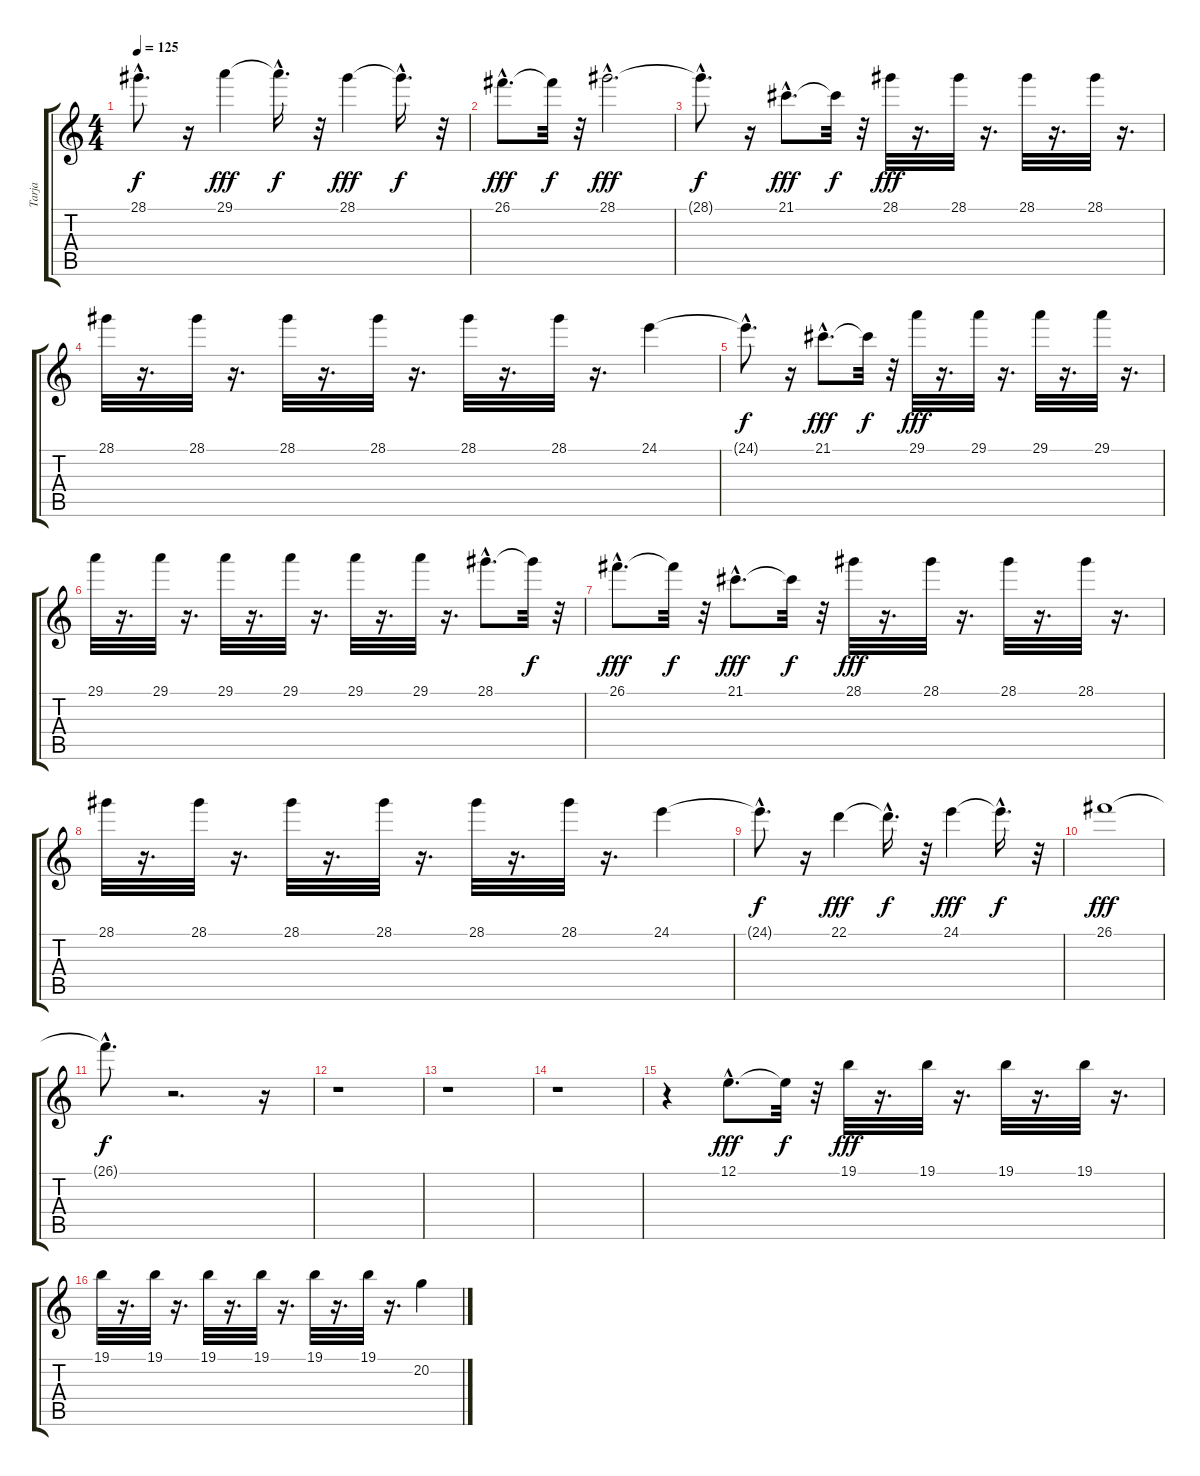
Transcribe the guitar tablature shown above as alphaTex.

\track ("Tarja" "Tarja") {instrument synthvoice}
\staff {score tabs}
\tuning (E4 B3 G3 D3 A2 E2) {hide}
\ts (4 4)
\tempo 125
\clef g2
\ks c
28.1{hac t}.8{d dy f} r.16 29.1.4{dy fff} 29.1{hac t}.16{d dy f} r.32 28.1.4{dy fff} 28.1{hac t}.16{d dy f} r.32 |
26.1{hac}.8{d dy fff} 26.1{t}.32{dy f} r.32 28.1{hac}.2{d dy fff} |
28.1{hac t}.8{d dy f} r.16 21.1{hac}.8{d dy fff} 21.1{t}.32{dy f} r.32 28.1.32{dy fff} r.16{d} 28.1.32 r.16{d} 28.1.32 r.16{d} 28.1.32 r.16{d} |
28.1.32 r.16{d} 28.1.32 r.16{d} 28.1.32 r.16{d} 28.1.32 r.16{d} 28.1.32 r.16{d} 28.1.32 r.16{d} 24.1.4 |
24.1{hac t}.8{d dy f} r.16 21.1{hac}.8{d dy fff} 21.1{t}.32{dy f} r.32 29.1.32{dy fff} r.16{d} 29.1.32 r.16{d} 29.1.32 r.16{d} 29.1.32 r.16{d} |
29.1.32 r.16{d} 29.1.32 r.16{d} 29.1.32 r.16{d} 29.1.32 r.16{d} 29.1.32 r.16{d} 29.1.32 r.16{d} 28.1{hac}.8{d} 28.1{t}.32{dy f} r.32 |
26.1{hac}.8{d dy fff} 26.1{t}.32{dy f} r.32 21.1{hac}.8{d dy fff} 21.1{t}.32{dy f} r.32 28.1.32{dy fff} r.16{d} 28.1.32 r.16{d} 28.1.32 r.16{d} 28.1.32 r.16{d} |
28.1.32 r.16{d} 28.1.32 r.16{d} 28.1.32 r.16{d} 28.1.32 r.16{d} 28.1.32 r.16{d} 28.1.32 r.16{d} 24.1.4 |
24.1{hac t}.8{d dy f} r.16 22.1.4{dy fff} 22.1{hac t}.16{d dy f} r.32 24.1.4{dy fff} 24.1{hac t}.16{d dy f} r.32 |
26.1.1{dy fff} |
26.1{hac t}.8{d dy f} r.2{d} r.16 |
r.1 |
r.1 |
r.1 |
r.4 12.1{hac}.8{d dy fff} 12.1{t}.32{dy f} r.32 19.1.32{dy fff} r.16{d} 19.1.32 r.16{d} 19.1.32 r.16{d} 19.1.32 r.16{d} |
19.1.32 r.16{d} 19.1.32 r.16{d} 19.1.32 r.16{d} 19.1.32 r.16{d} 19.1.32 r.16{d} 19.1.32 r.16{d} 20.2.4
